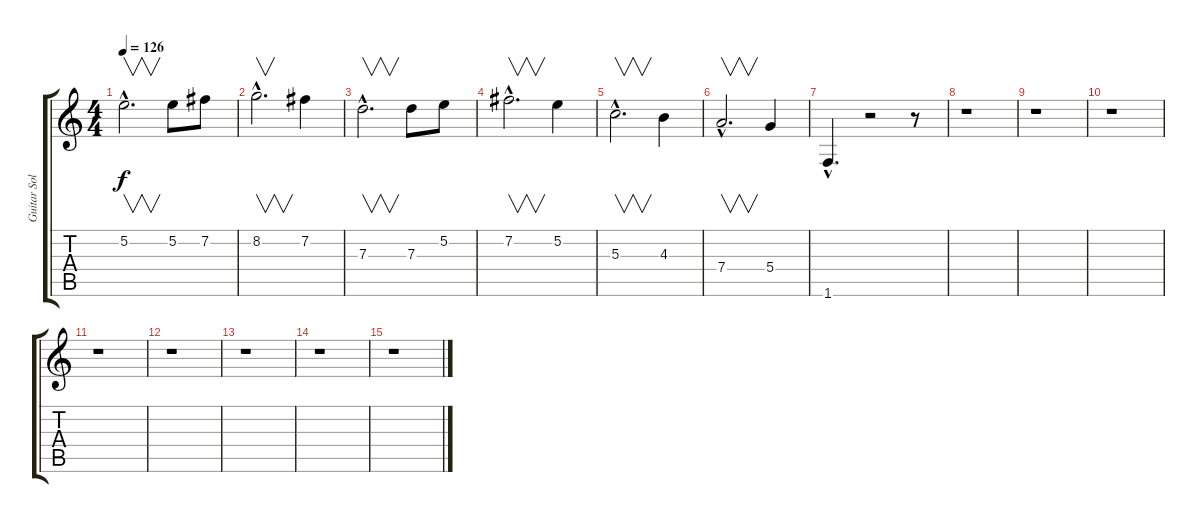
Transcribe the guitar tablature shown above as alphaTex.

\track ("Guitar Solo And Fills" "Guitar Sol") {instrument overdrivenguitar}
\staff {score tabs}
\tuning (E4 B3 G3 D3 A2 E2) {hide}
\ts (4 4)
\tempo 126
\clef g2
\ks c
5.2{hac}.2{v d dy f} 5.2.8 7.2.8 |
8.2{hac}.2{v d} 7.2.4 |
7.3{hac}.2{v d} 7.3.8 5.2.8 |
7.2{hac}.2{v d} 5.2.4 |
5.3{hac}.2{v d} 4.3.4 |
7.4{hac}.2{v d} 5.4.4 |
1.6{hac}.4{d} r.2 r.8 |
r.1 |
r.1 |
r.1 |
r.1 |
r.1 |
r.1 |
r.1 |
r.1
